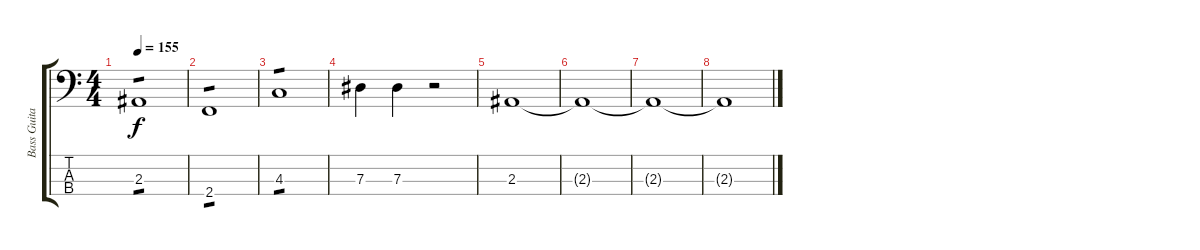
\track ("Bass Guitar (Andy Clemmensen)" "Bass Guita") {instrument electricbassfinger}
\staff {score tabs}
\tuning (Gb2 Db2 Ab1 Eb1) {hide}
\ts (4 4)
\tempo 155
\clef f4
\ks c
2.3.1{tp 1 dy f} |
2.4.1{tp 1} |
4.3.1{tp 1} |
7.3.4 7.3.4 r.2 |
2.3.1 |
2.3{t}.1 |
2.3{t}.1 |
2.3{t}.1
